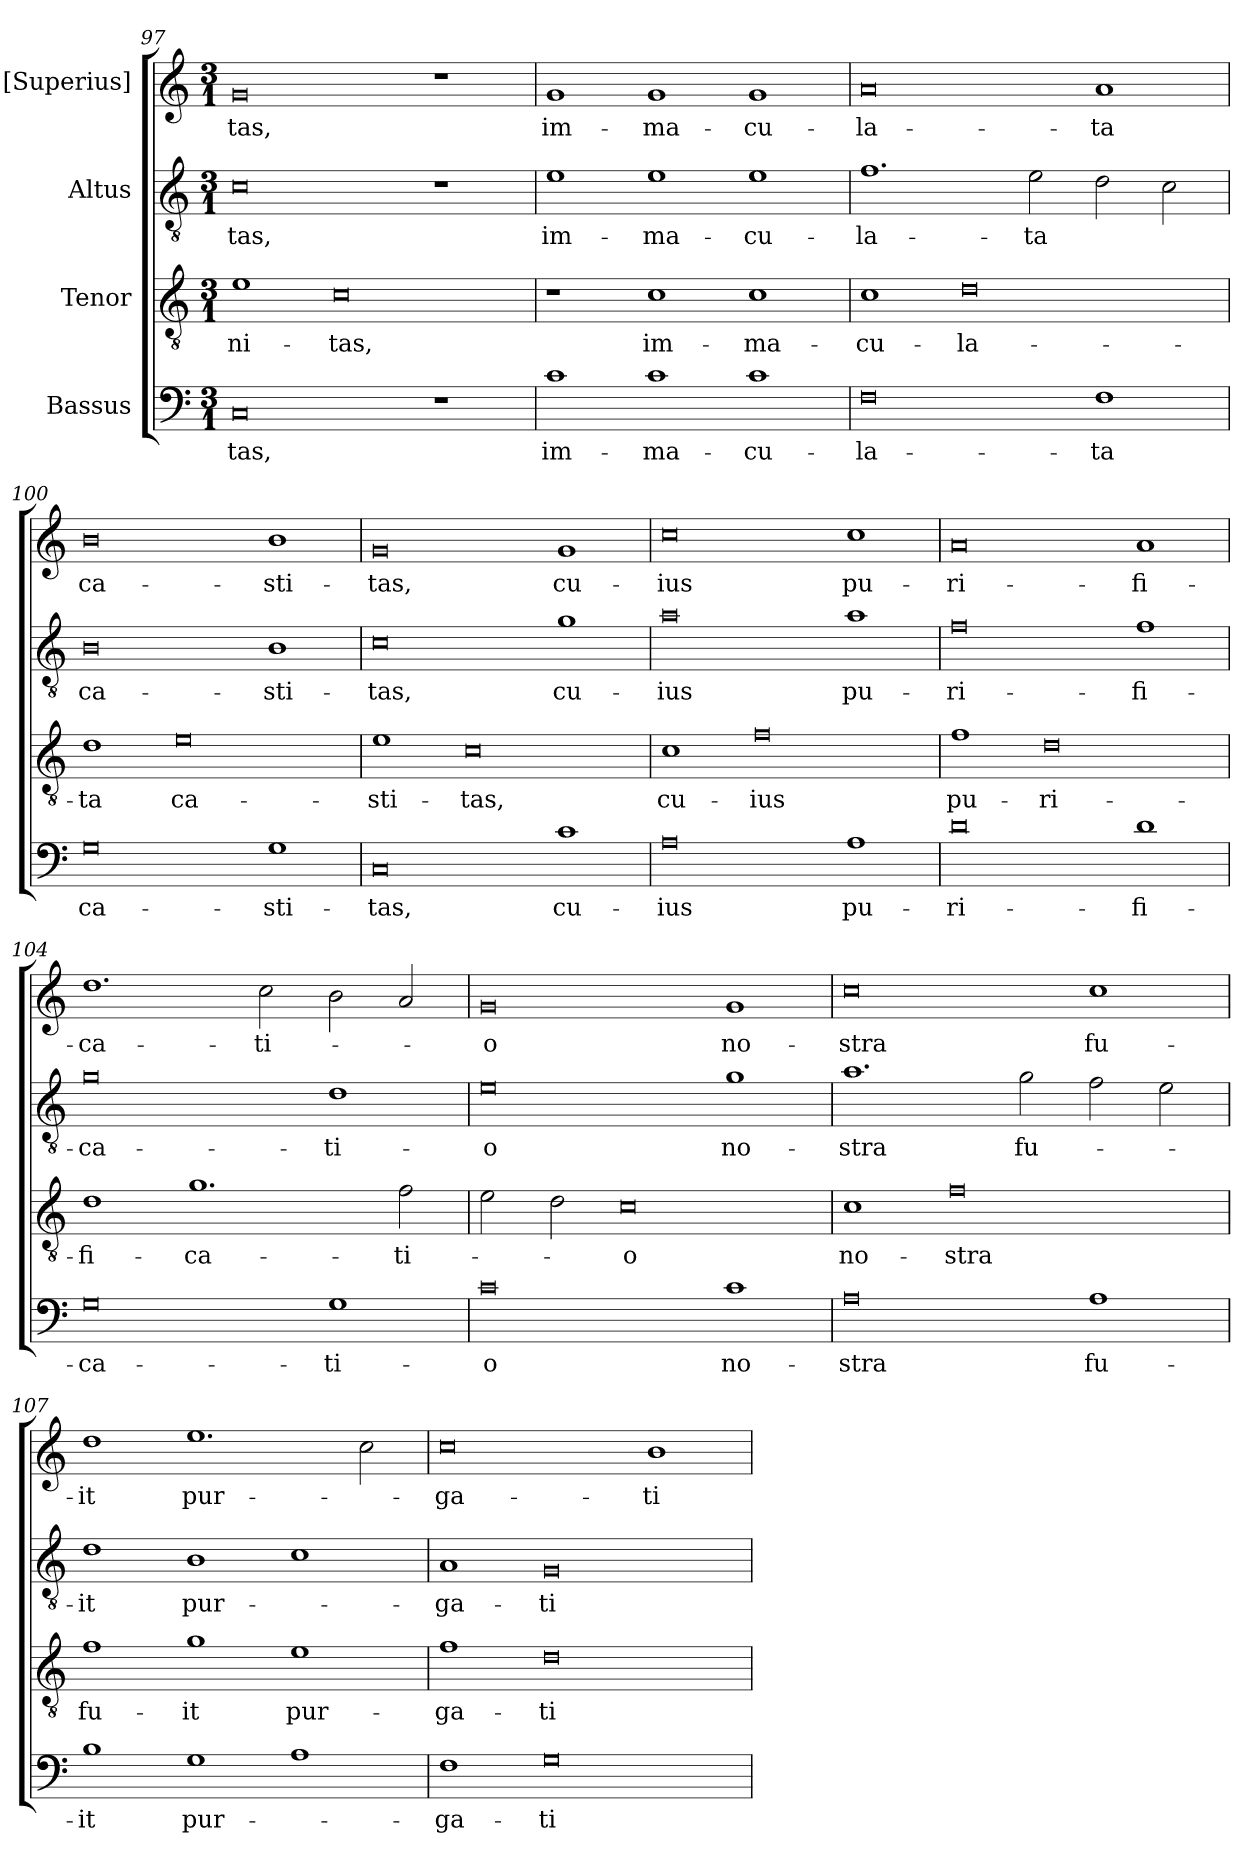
**kern	**text	**kern	**text	**kern	**text	**kern	**text
*part4	*part4	*part3	*part3	*part2	*part2	*part1	*part1
*staff4	*staff4	*staff3	*staff3	*staff2	*staff2	*staff1	*staff1
*I"Bassus	*	*I"Tenor	*	*I"Altus	*	*I"[Superius]	*
*clefF4	*	*clefGv2	*	*clefGv2	*	*clefG2	*
*k[]	*	*k[]	*	*k[]	*	*k[]	*
*M3/1	*	*M3/1	*	*M3/1	*	*M3/1	*
=97	=97	=97	=97	=97	=97	=97	=97
0C/	-tas,	1e\	-ni-	0c\	-tas,	0g/	-tas,
.	.	0c\	-tas,	.	.	.	.
1r	.	.	.	1r	.	1r	.
=98	=98	=98	=98	=98	=98	=98	=98
1c\	im-	1r	.	1e\	im-	1g/	im-
1c\	-ma-	1c\	im-	1e\	-ma-	1g/	-ma-
1c\	-cu-	1c\	-ma-	1e\	-cu-	1g/	-cu-
=99	=99	=99	=99	=99	=99	=99	=99
0F\	-la-	1c\	-cu-	1.f\	-la-	0a/	-la-
.	.	0d\	-la-	.	.	.	.
.	.	.	.	2e\	-ta	.	.
1F\	-ta	.	.	2d\	.	1a/	-ta
.	.	.	.	2c\	.	.	.
=100	=100	=100	=100	=100	=100	=100	=100
0G\	ca-	1d\	-ta	0B\	ca-	0b\	ca-
.	.	0e\	ca-	.	.	.	.
1G\	-sti-	.	.	1B\	-sti-	1b\	-sti-
=101	=101	=101	=101	=101	=101	=101	=101
0C/	-tas,	1e\	-sti-	0c\	-tas,	0g/	-tas,
.	.	0c\	-tas,	.	.	.	.
1c\	cu-	.	.	1g\	cu-	1g/	cu-
=102	=102	=102	=102	=102	=102	=102	=102
0A\	-ius	1c\	cu-	0a\	-ius	0cc\	-ius
.	.	0f\	-ius	.	.	.	.
1A\	pu-	.	.	1a\	pu-	1cc\	pu-
=103	=103	=103	=103	=103	=103	=103	=103
0d\	-ri-	1f\	pu-	0f\	-ri-	0a/	-ri-
.	.	0d\	-ri-	.	.	.	.
1d\	-fi-	.	.	1f\	-fi-	1a/	-fi-
=104	=104	=104	=104	=104	=104	=104	=104
0G\	-ca-	1d\	-fi-	0g\	-ca-	1.dd\	-ca-
.	.	1.g\	-ca-	.	.	.	.
.	.	.	.	.	.	2cc\	-ti-
1G\	-ti-	.	.	1d\	-ti-	2b\	.
.	.	2f\	-ti-	.	.	2a/	.
=105	=105	=105	=105	=105	=105	=105	=105
0c\	-o	2e\	.	0e\	-o	0g/	-o
.	.	2d\	.	.	.	.	.
.	.	0c\	-o	.	.	.	.
1c\	no-	.	.	1g\	no-	1g/	no-
=106	=106	=106	=106	=106	=106	=106	=106
0A\	-stra	1c\	no-	1.a\	-stra	0cc\	-stra
.	.	0f\	-stra	.	.	.	.
.	.	.	.	2g\	fu-	.	.
1A\	fu-	.	.	2f\	.	1cc\	fu-
.	.	.	.	2e\	.	.	.
=107	=107	=107	=107	=107	=107	=107	=107
1B\	-it	1f\	fu-	1d\	-it	1dd\	-it
1G\	pur-	1g\	-it	1B\	pur-	1.ee\	pur-
1A\	.	1e\	pur-	1c\	.	.	.
.	.	.	.	.	.	2cc\	.
=108	=108	=108	=108	=108	=108	=108	=108
1F\	-ga-	1f\	-ga-	1A/	-ga-	0cc\	-ga-
0G\	-ti-	0d\	-ti-	0G/	-ti-	.	.
.	.	.	.	.	.	1b\	-ti-
=	=	=	=	=	=	=	=
*-	*-	*-	*-	*-	*-	*-	*-
